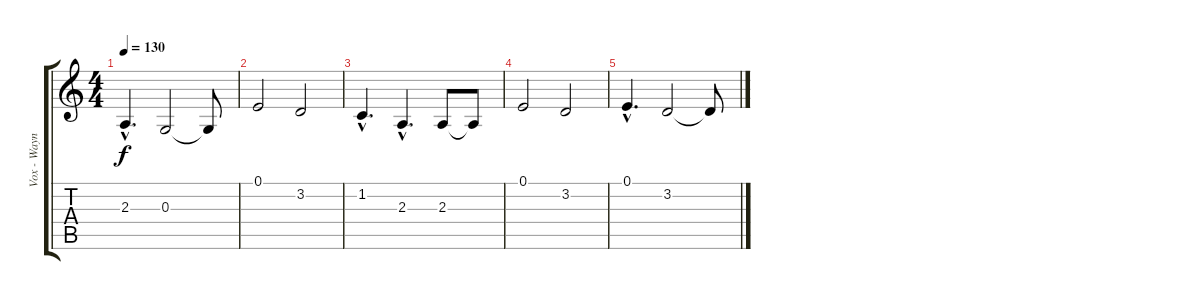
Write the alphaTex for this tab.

\track ("Vox - Wayne" "Vox - Wayn") {instrument altosax}
\staff {score tabs}
\tuning (E4 B3 G3 D3 A2 E2) {hide}
\ts (4 4)
\tempo 130
\clef g2
\ks c
2.3{hac}.4{d dy f} 0.3.2 0.3{t}.8 |
0.1.2 3.2.2 |
1.2{hac}.4{d} 2.3{hac}.4{d} 2.3.8 2.3{t}.8 |
0.1.2 3.2.2 |
0.1{hac}.4{d} 3.2.2 3.2{t}.8
